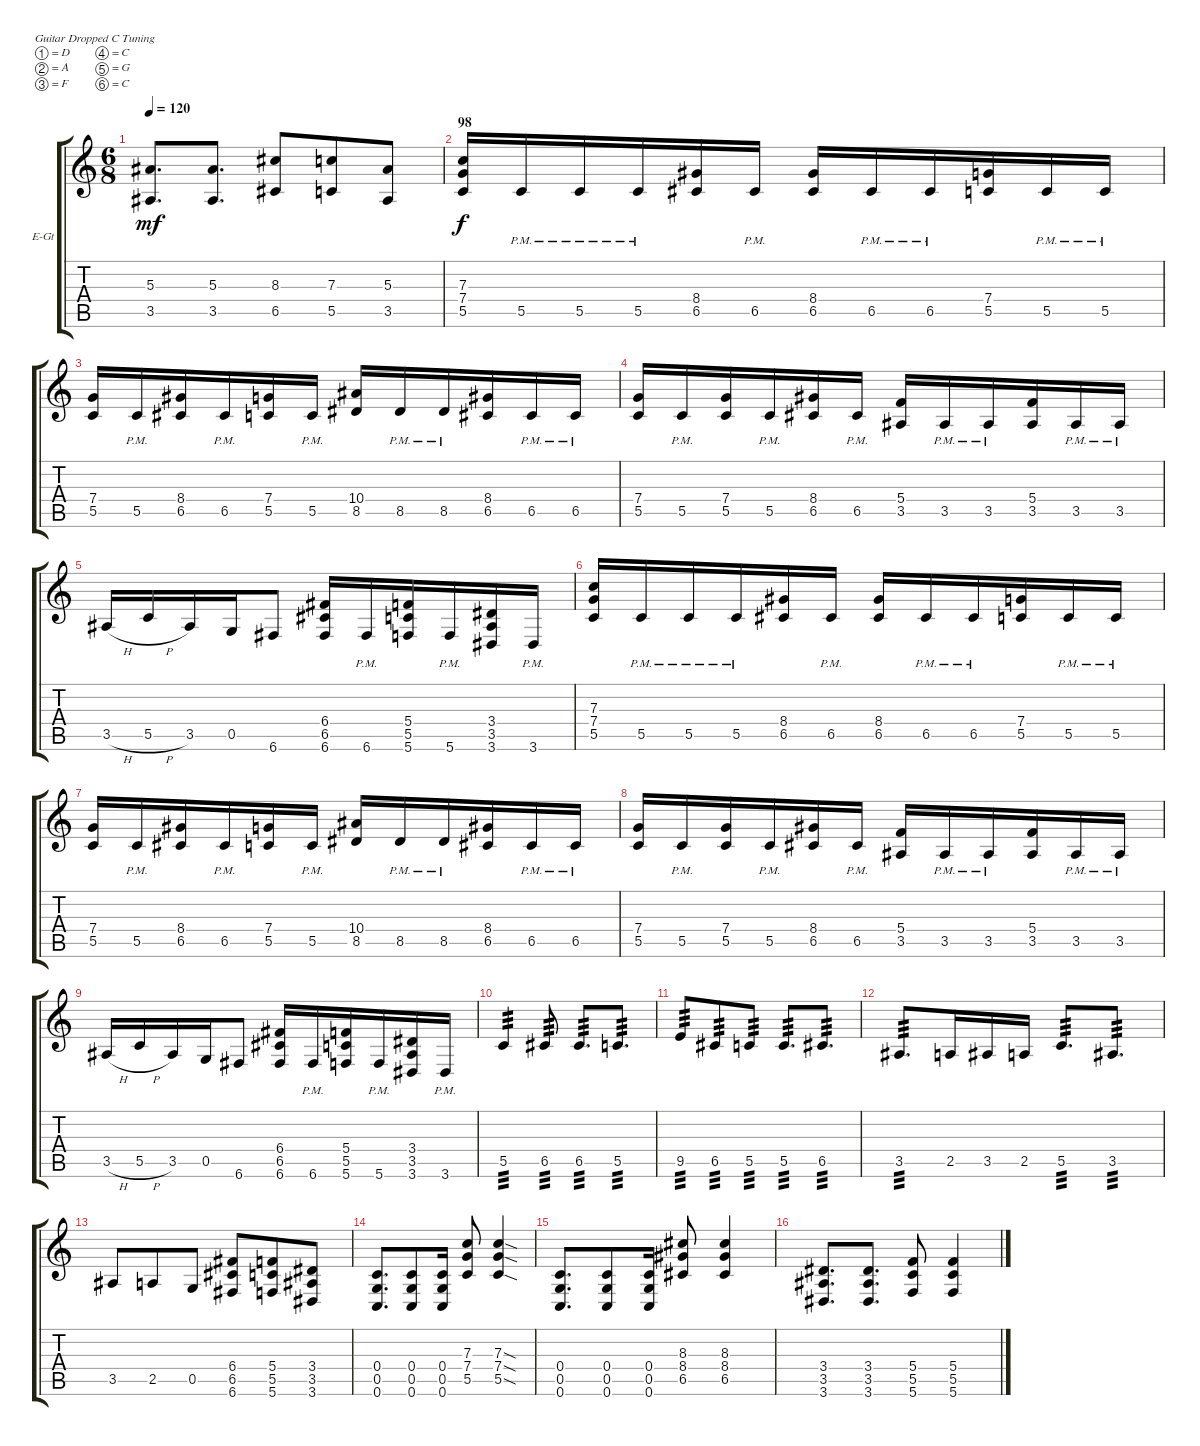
\bracketExtendMode groupsimilarinstruments
\firstSystemTrackNameOrientation horizontal
\otherSystemsTrackNameOrientation horizontal
\track ("Electric Guitar 1" "E-Gt") {instrument distortionguitar}
\staff {score tabs}
\tuning (D4 A3 F3 C3 G2 C2)
\ts (6 8)
\tempo 120
\clef g2
\ks c
(3.5 5.3).8{d dy mf} (5.3 3.5).8{d} (6.5 8.3).8 (5.5 7.3).8 (3.5 5.3).8 |
\section ("" "98")
(7.4 5.5 7.3).16{dy f} 5.5{pm}.16 5.5{pm}.16 5.5{pm}.16 (6.5 8.4).16 6.5{pm}.16 (6.5 8.4).16 6.5{pm}.16 6.5{pm}.16 (5.5 7.4).16 5.5{pm}.16 5.5{pm}.16 |
(5.5 7.4).16 5.5{pm}.16 (6.5 8.4).16 6.5{pm}.16 (5.5 7.4).16 5.5{pm}.16 (8.5 10.4).16 8.5{pm}.16 8.5{pm}.16 (6.5 8.4).16 6.5{pm}.16 6.5{pm}.16 |
(5.5 7.4).16 5.5{pm}.16 (5.5 7.4).16 5.5{pm}.16 (8.4 6.5).16 6.5{pm}.16 (3.5 5.4).16 3.5{pm}.16 3.5{pm}.16 (5.4 3.5).16 3.5{pm}.16 3.5{pm}.16 |
3.5{h}.16 5.5{h}.16 3.5.16 0.5.16 6.6.8 (6.6 6.5 6.4).16 6.6{pm}.16 (5.6 5.5 5.4).16 5.6{pm}.16 (3.6 3.5 3.4).16 3.6{pm}.16 |
(7.4 5.5 7.3).16 5.5{pm}.16 5.5{pm}.16 5.5{pm}.16 (6.5 8.4).16 6.5{pm}.16 (6.5 8.4).16 6.5{pm}.16 6.5{pm}.16 (5.5 7.4).16 5.5{pm}.16 5.5{pm}.16 |
(5.5 7.4).16 5.5{pm}.16 (6.5 8.4).16 6.5{pm}.16 (5.5 7.4).16 5.5{pm}.16 (8.5 10.4).16 8.5{pm}.16 8.5{pm}.16 (6.5 8.4).16 6.5{pm}.16 6.5{pm}.16 |
(5.5 7.4).16 5.5{pm}.16 (5.5 7.4).16 5.5{pm}.16 (8.4 6.5).16 6.5{pm}.16 (3.5 5.4).16 3.5{pm}.16 3.5{pm}.16 (5.4 3.5).16 3.5{pm}.16 3.5{pm}.16 |
3.5{h}.16 5.5{h}.16 3.5.16 0.5.16 6.6.8 (6.6 6.5 6.4).16 6.6{pm}.16 (5.6 5.5 5.4).16 5.6{pm}.16 (3.6 3.5 3.4).16 3.6{pm}.16 |
5.5.4{tp 3} 6.5.8{tp 3} 6.5.8{d tp 3} 5.5.8{d tp 3} |
9.5.8{tp 3} 6.5.8{tp 3} 5.5.8{tp 3} 5.5.8{d tp 3} 6.5.8{d tp 3} |
3.5.8{d tp 3} 2.5.16 3.5.16 2.5.16 5.5.8{d tp 3} 3.5.8{d tp 3} |
3.5.8 2.5.8 0.5.8 (6.6 6.5 6.4).8 (5.6 5.5 5.4).8 (3.6 3.5 3.4).8 |
(0.6 0.5 0.4).8{d} (0.4 0.5 0.6).8 (0.6 0.5 0.4).16 (5.5 7.4 7.3).8 (7.3{sod} 7.4{sod} 5.5{sod}).4 |
(0.6 0.5 0.4).8{d} (0.4 0.5 0.6).8 (0.6 0.5 0.4).16 (6.5 8.4 8.3).8 (8.3 8.4 6.5).4 |
(3.6 3.5 3.4).8{d} (3.4 3.5 3.6).8{d} (5.6 5.5 5.4).8 (5.4 5.5 5.6).4
